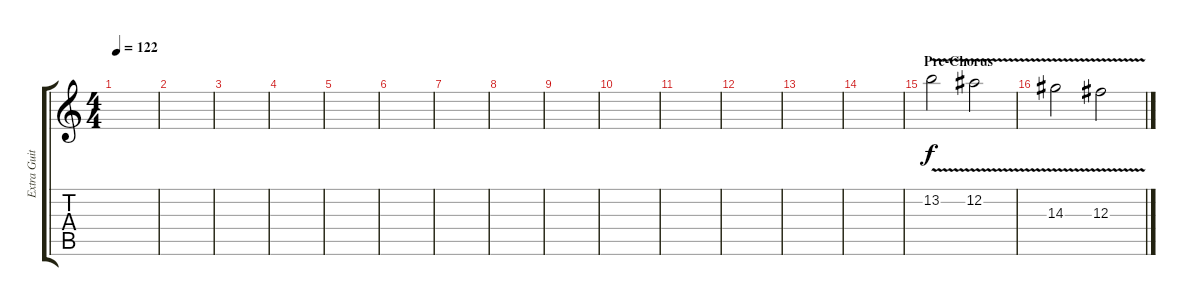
\track ("Extra Guitar" "Extra Guit") {instrument distortionguitar}
\staff {score tabs}
\tuning (Eb4 Bb3 Gb3 Db3 Ab2 Eb2) {hide}
\ts (4 4)
\tempo 122
\clef g2
\ks c
|
|
|
|
|
|
|
|
|
|
|
|
|
|
\section ("" "Pre-Chorus")
13.2{v}.2{volume 11} 12.2{v}.2 |
14.3{v}.2 12.3{v}.2
